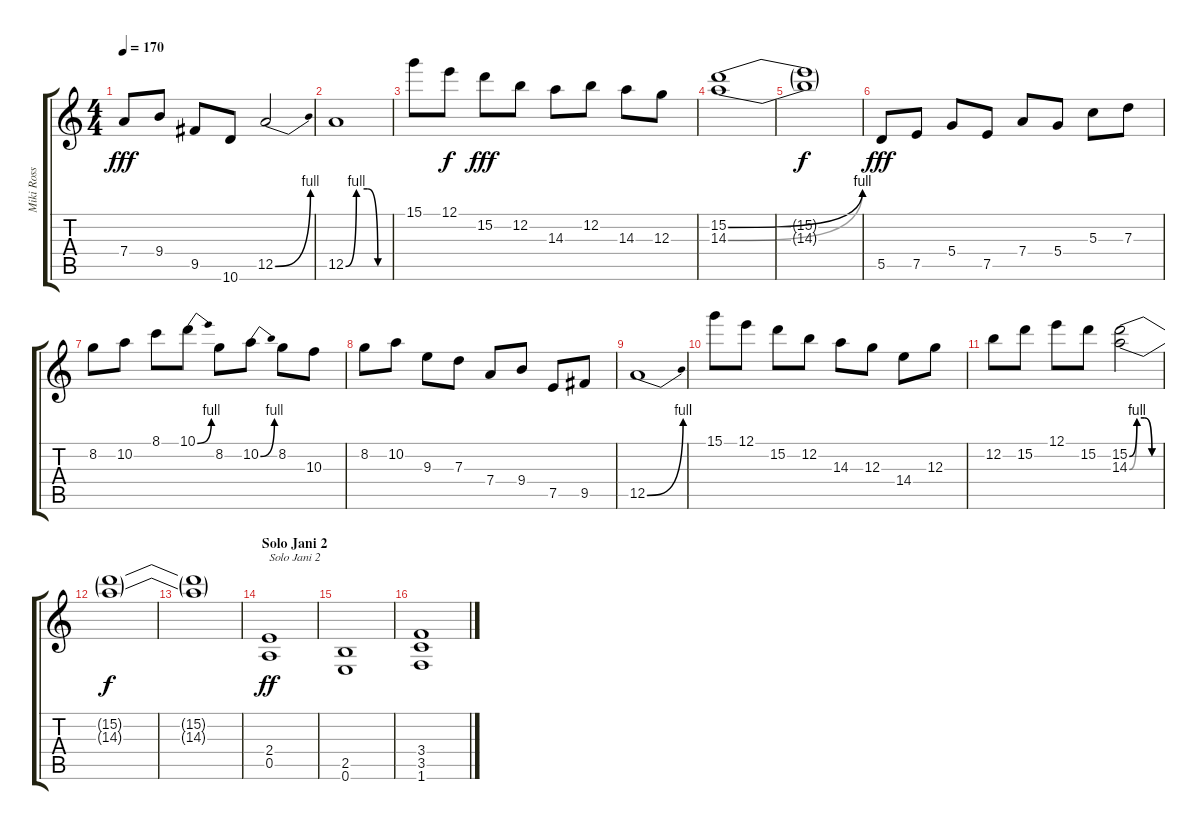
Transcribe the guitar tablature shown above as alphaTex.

\track ("Miki Ross (Guitarra) 16 años" "Miki Ross ") {instrument overdrivenguitar}
\staff {score tabs}
\tuning (E4 B3 G3 D3 A2 E2) {hide}
\ts (4 4)
\tempo 170
\clef g2
\ks c
7.4.8{dy fff} 9.4.8 9.5.8 10.6.8 12.5{be (bend 0 0 60 4)}.2 |
12.5{be (custom 0 0 15 4 30 4 45 0 60 0)}.1 |
15.1.8 12.1.8{dy f} 15.2.8{dy fff} 12.2.8 14.3.8 12.2.8 14.3.8 12.3.8 |
(15.2{be (bend 0 0 60 4)} 14.3{be (bend 0 0 60 4)}).1 |
(15.2{t} 14.3{t}).1{dy f} |
5.5.8{dy fff} 7.5.8 5.4.8 7.5.8 7.4.8 5.4.8 5.3.8 7.3.8 |
8.2.8 10.2.8 8.1.8 10.1{be (bend 0 0 60 4)}.8 8.2.8 10.2{be (bend 0 0 60 4)}.8 8.2.8 10.3.8 |
8.2.8 10.2.8 9.3.8 7.3.8 7.4.8 9.4.8 7.5.8 9.5.8 |
12.5{be (bend 0 0 60 4)}.1 |
15.1.8 12.1.8 15.2.8 12.2.8 14.3.8 12.3.8 14.4.8 12.3.8 |
12.2.8 15.2.8 12.1.8 15.2.8 (15.2{be (custom 0 0 15 4 30 4 45 0 60 0)} 14.3{be (custom 0 0 15 4 30 4 45 0 60 0)}).2 |
(15.2{t} 14.3{t}).1{dy f} |
(15.2{t} 14.3{t}).1 |
\section ("" "Solo Jani 2")
(2.4 0.5).1{txt "Solo Jani 2" dy ff} |
(2.5 0.6).1 |
(3.4 3.5 1.6).1
